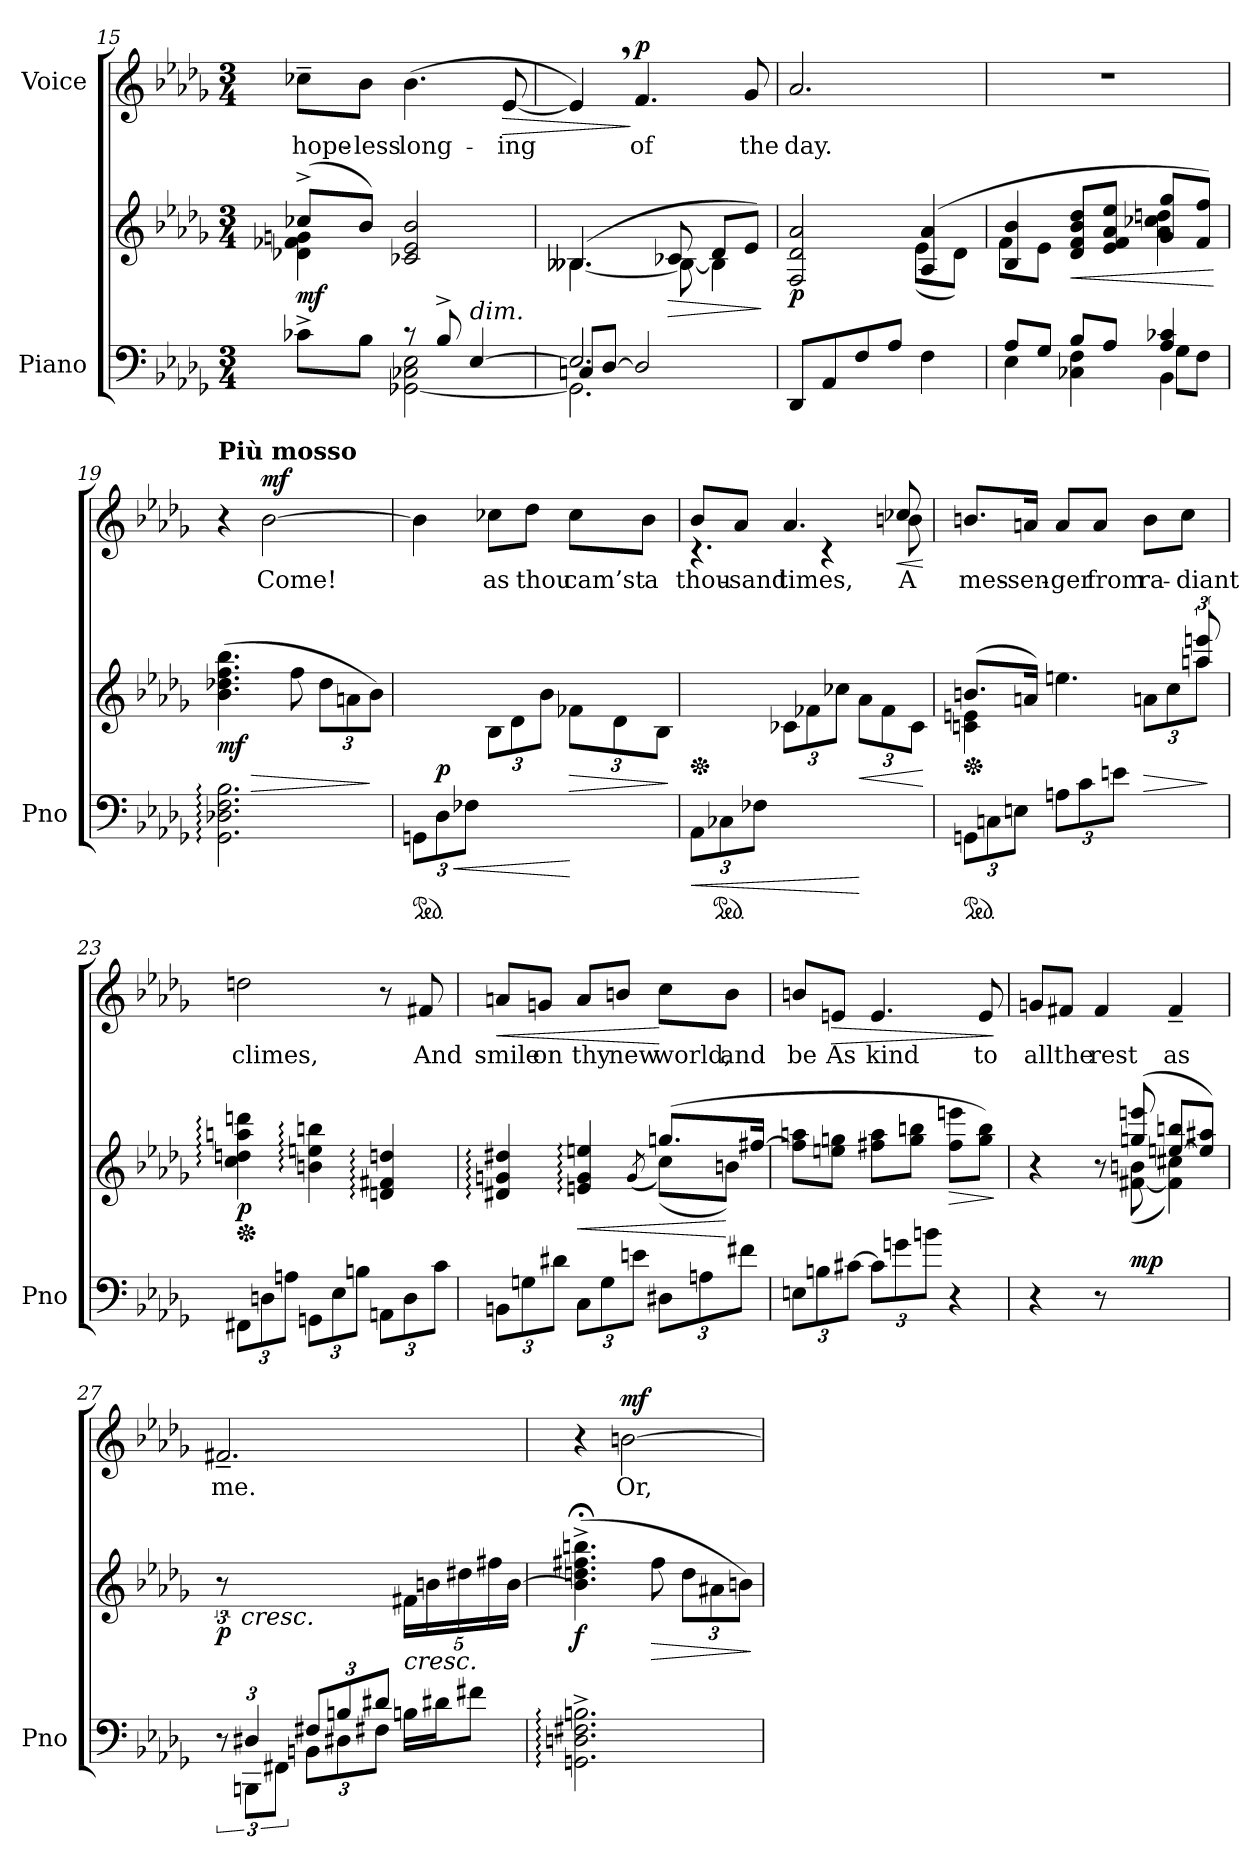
**kern	**kern	**dynam	**kern	**text	**dynam
*part2	*part2	*part2	*part1	*part1	*part1
*staff3	*staff2	*staff2/3	*staff1	*staff1	*staff1
*I"Piano	*	*	*I"Voice	*	*
*I'Pno	*	*	*	*	*
*clefF4	*clefG2	*	*clefG2	*	*
*k[b-e-a-d-g-]	*k[b-e-a-d-g-]	*	*k[b-e-a-d-g-]	*	*
*M3/4	*M3/4	*	*M3/4	*	*
=15	=15	=15	=15	=15	=15
*^	*^	*	*	*	*
!	!	!	!	!LO:DY:b	!	!LO:LY:b	!
8c-X^\L	4ryy	(>8cc-X^/L	4d-X\ 4f-X\ 4gn\	mf	8cc-X~\L	hope-	.
!	!	!	!	!	!	!LO:LY:b	!
8B-\J	.	8b-/J)	.	.	8b-\J	-less	.
!	!	!	!	!	!	!LO:LY:b	!
8r	[2GG-X\ 2C-X\ 2E-\	2c-X/ 2e-/ 2b-/	2ryy	.	(>4.b-\	long-	.
8B-^/	.	.	.	.	.	.	.
!LO:TX:a:i:t=dim.	!	!	!	!	!	!	!
[4E-/	.	.	.	.	.	.	.
!	!	!	!	!	!	!LO:LY:b	!LO:HP:b
.	.	.	.	.	[8e-/	-ing	>
=16	=16	=16	=16	=16	=16	=16	=16
*	*^	*	*	*	*	*	*
2.E-/]	2.GG-\]	8Cn/L	(>4.B--X/	[4.B--\	.	4e-,/])	.	.
.	.	[8D-/J	.	.	.	.	.	.
!	!	!	!	!	!	!	!LO:LY:b	!LO:DY:n=1:a
.	.	2D-/]	.	.	.	4.f/	of	] p
!	!	!	!	!	!LO:HP:b	!	!	!
.	.	.	8c-X/	8B--\_	>	.	.	.
.	.	.	8d-/L	4B--\]	.	.	.	.
!	!	!	!	!	!	!	!LO:LY:b	!
.	.	.	8e-/J)	.	.	8g-/	the	.
*v	*v	*v	*	*	*	*	*	*
*	*v	*v	*	*	*	*
.	.	]	.	.	.
!!LO:LB:g=z
=17	=17	=17	=17	=17	=17
*	*^	*	*	*	*
!	!	!	!LO:DY:b	!	!LO:LY:b	!
8DD-/L	2F/ 2d-/ 2a-/	2ryy	p	2.a-/	day.	.
8AA-/	.	.	.	.	.	.
8F/	.	.	.	.	.	.
8A-/J	.	.	.	.	.	.
4F\	(>4A-/ 4a-/	(<8e-\L	.	.	.	.
.	.	8d-\J)	.	.	.	.
=18	=18	=18	=18	=18	=18	=18
*^	*	*	*	*	*	*
*	*^	*	*	*	*	*	*
8A-/L	4E-\	2ryy	4B-/ 4b-/	8f\L	.	2.r	.	.
8G-/J	.	.	.	8e-\J	.	.	.	.
!	!	!	!	!	!LO:HP:b	!	!	!
8B-/L	4C-X\ 4F\	.	8d-/ 8f/ 8b-/ 8dd-/L	4ryy	<	.	.	.
8A-/J	.	.	8e-/ 8f/ 8a-/ 8ee-/J	.	.	.	.	.
4A-/ 4c-X/	4BB-\	8G-\L	8g-/ 8gg-/L	4a-\ 4cc-X\ 4ddn\	.	.	.	.
.	.	8F\J	8f/ 8ff/J)	.	.	.	.	.
*v	*v	*v	*	*	*	*	*	*
*	*v	*v	*	*	*	*
.	.	[	.	.	.
=19	=19	=19	=19	=19	=19
*	*	*	*MM94	*	*
!	!	!	!LO:TX:a:B:t=Più mosso	!	!
!	!	!LO:HP:b	!	!	!
!	!	!LO:DY:n=1:b	!	!	!
2.GG-\: 2.D-X\: 2.F\: 2.B-\:	(>4.b-\ 4.dd-X\ 4.ff\ 4.bb-\	> mf	4r	.	.
!	!	!	!	!LO:LY:b	!LO:DY:a
.	.	.	[2b-\	Come!	mf
.	8ff\	.	.	.	.
*	*Xbrackettup	*	*	*	*
.	12dd-\L	.	.	.	.
.	12an\	.	.	.	.
.	12b-\J)	]	.	.	.
=20	=20	=20	=20	=20	=20
*ped	*	*	*	*	*
*Xbrackettup	*	*	*	*	*
*	*^	*	*	*	*
(>12GGn\L	2.ryy	4ryy	.	4b-\]	.	.
!	!	!	!LO:HP:b=2	!	!	!
!	!	!	!LO:DY:n=1:a=2	!	!	!
12D-\	.	.	< p	.	.	.
12F-X\J	.	.	.	.	.	.
!	!	!	!	!	!LO:LY:b	!
2ryy	.	12B-\L	.	8cc-X\L	as	.
.	.	12d-\	.	.	.	.
!	!	!	!	!	!LO:LY:b	!
.	.	.	.	8dd-\J	thou	.
.	.	12b-\J	.	.	.	.
!	!	!	!LO:HP:n=1:b	!	!LO:LY:b	!
.	.	12f-X\L	[ >	8cc-\L	cam’st	.
.	.	12d-\	.	.	.	.
!	!	!	!	!	!LO:LY:b	!
.	.	.	.	8b-\J	a	.
.	.	12B-\J)	.	.	.	.
*	*v	*v	*	*	*	*
.	.	]	.	.	.
!!LO:LB:g=z
=21	=21	=21	=21	=21	=21
!	!	!LO:HP:b=2	!	!	!
*	*Xped	*	*	*	*
*	*^	*	*	*	*
!	!	!	!	!	!LO:LY:b	!
*	*	*	*	*^	*	*
(>12AA-\L	2.ryy	4ryy	<	8b-/L	4.r	thou-	.
*ped	*	*	*	*	*	*	*
12C-X\	.	.	.	.	.	.	.
!	!	!	!	!	!	!LO:LY:b	!
.	.	.	.	8a-/J	.	-sand	.
12F-X\J	.	.	.	.	.	.	.
!	!	!	!	!	!	!LO:LY:b	!
2ryy	.	12c-X\L	.	4.a-/	.	times,	.
.	.	12f-X\	.	.	.	.	.
.	.	.	.	.	4r	.	.
.	.	12cc-X\J	.	.	.	.	.
!	!	!	!LO:HP:n=1:b	!	!	!	!
.	.	12a-\L	[ <	.	.	.	.
.	.	12f-\	.	.	.	.	.
!	!	!	!	!	!	!LO:LY:b	!LO:HP:b
.	.	.	.	8cc-X/	8bni	A	<
.	.	12c-\J)	.	.	.	.	.
*	*v	*v	*	*	*	*	*
*	*	*	*v	*v	*	*
.	.	[	.	.	[
=22	=22	=22	=22	=22	=22
*ped	*	*	*	*	*
*	*Xped	*	*	*	*
*	*^	*	*	*	*
*	*	*^	*	*	*	*
*	*	*	*^	*	*	*	*
!	!	!	!	!	!	!	!LO:LY:b	!
(<12GGn\L	(>8.bn/L	4cn\ 4en\	2ryy	2ryy	.	8.bn/L	mes-	.
12Cn\	.	.	.	.	.	.	.	.
12En\J	.	.	.	.	.	.	.	.
!	!	!	!	!	!	!	!LO:LY:b	!
.	16an/Jk)	.	.	.	.	16an/Jk	-sen-	.
!	!	!	!	!	!	!	!LO:LY:b	!
12An\L	(>4.een\	2ryy	.	.	.	8a/L	-ger	.
12c\	.	.	.	.	.	.	.	.
!	!	!	!	!	!	!	!LO:LY:b	!
.	.	.	.	.	.	8a/J	from	.
12en\J	.	.	.	.	.	.	.	.
*	*	*	*brackettup	*Xbrackettup	*	*	*	*
!	!	!	!	!	!LO:HP:b	!	!LO:LY:b	!
4ryy	.	.	12reyy	12an\L	>	8b\L	ra-	.
.	.	.	12rgyy	12cc\	.	.	.	.
!	!	!	!	!	!	!	!LO:LY:b	!
.	8ryy)	.	.	.	.	8cc\J	-diant	.
.	.	.	12aa-/ 12eeen/	12aan\J)	.	.	.	.
*	*v	*v	*v	*v	*	*	*	*
.	.	]	.	.	.
=23	=23	=23	=23	=23	=23
*	*Xped	*	*	*	*
*	*	*	*MM90	*	*
!	!	!LO:DY:b	!	!LO:LY:b	!
12FF#X\L	4cc\: 4ddn\: 4aan\: 4dddn\:	p	2ddn\	climes,	.
12Dn\	.	.	.	.	.
12An\J	.	.	.	.	.
12GGn\L	4bn\: 4een\: 4bbn\:	.	.	.	.
12E-\	.	.	.	.	.
12Bn\J	.	.	.	.	.
12AAn\L	4dn/: 4f#X/: 4ddn/:	.	8r	.	.
12D\	.	.	.	.	.
!	!	!	!	!LO:LY:b	!
.	.	.	8f#X/	And	.
12c\J	.	.	.	.	.
!!LO:LB:g=z
=24	=24	=24	=24	=24	=24
*	*^	*	*	*	*
!	!	!	!	!	!LO:LY:b	!LO:HP:b
12BBn\L	4d#X/: 4gn/: 4dd#X/:	2ryy	.	8an/L	smile	<
12Gn\	.	.	.	.	.	.
!	!	!	!	!	!LO:LY:b	!
.	.	.	.	8gn/J	on	.
12d#X\J	.	.	.	.	.	.
!	!	!	!LO:HP:b	!	!LO:LY:b	!
12C\L	4en/: 4g/: 4een/:	.	<	8a/L	thy	.
12G\	.	.	.	.	.	.
!	!	!	!	!	!LO:LY:b	!
.	.	.	.	8bn/J	new	.
12en\J	.	.	.	.	.	.
.	.	(<8qg/	.	.	.	.
!	!	!	!	!	!LO:LY:b	!
12D#X\L	(>8.ggn/L	(<8cc\L)	.	8cc\L	world,	[
12An\	.	.	.	.	.	.
!	!	!	!	!	!LO:LY:b	!
.	.	8bn\J)	[	8b\J	and	.
12f#X\J	.	.	.	.	.	.
.	[16ff#X/Jk	.	.	.	.	.
*	*v	*v	*	*	*	*
=25	=25	=25	=25	=25	=25
*	*	*	*MM86	*	*
!	!	!	!	!LO:LY:b	!
12En\L	8ff#\] 8aan\L	.	8bn/L	be	.
12Bn\	.	.	.	.	.
!	!	!	!	!LO:LY:b	!LO:HP:b
.	8een\ 8ggn\J	.	8en/J	As	>
[12c#X\J	.	.	.	.	.
!	!	!	!	!LO:LY:b	!
12c#\L]	8ff#X\ 8aa\L	.	4.e/	kind	.
12gn\	.	.	.	.	.
.	8gg\ 8bbn\J	.	.	.	.
12bn\J	.	.	.	.	.
!	!	!LO:HP:b	!	!	!
4r	8ff#\ 8eeen\L	>	.	.	.
!	!	!	!	!LO:LY:b	!
.	8gg\ 8bb\J)	.	8e/	to	.
.	.	]	.	.	]
=26	=26	=26	=26	=26	=26
*	*^	*	*	*	*
!	!	!	!	!	!LO:LY:b	!
4r	4r	4.ryy	.	8gn/L	all	.
!	!	!	!	!	!LO:LY:b	!
.	.	.	.	8f#X/J	the	.
!	!	!	!	!	!LO:LY:b	!
8r	8r	.	.	4f#/	rest	.
!	!	!	!LO:DY:a=2	!	!	!
4.ryy	(>8ggn/ 8eeen/	(<[8f#X\ 8bn\	mp	.	.	.
!	!	!	!	!	!LO:LY:b	!
.	[8een/ 8bbn/L	4f#\] 4cc#X\)	.	4f#~/	as	.
.	8ee/] 8aa#X/J)	.	.	.	.	.
*	*v	*v	*	*	*	*
!!LO:PB:g=z
=27	=27	=27	=27	=27	=27
*^	*	*	*	*	*
*	*	*brackettup	*	*	*	*
*v	*v	*	*	*	*	*
*	*	*	*MM78	*	*
*^	*	*	*	*	*
!	!	!	!LO:DY:b	!	!LO:LY:b	!
12ryy	12r	12r	p	2.f#X~/	me.	.
!	!	!LO:TX:b:i:t=cresc.	!	!	!	!
(>6D#X/	12BBBn\L	12%5ryy	.	.	.	.
.	12FF#X\J	.	.	.	.	.
*brackettup	*Xbrackettup	*	*	*	*	*
12F#X/L	12BBn\L	.	.	.	.	.
12Bn/	12D#X\	.	.	.	.	.
12d#X/J	12F#X\J	.	.	.	.	.
*	*	*Xbrackettup	*	*	*	*
!	!	!	!LO:HP:b	!	!	!
4ryy	16Bn\LL	20f#X\LL	<	.	.	.
.	.	20bn\	.	.	.	.
.	16d#X\J	.	.	.	.	.
.	.	20dd#X\	.	.	.	.
.	8f#X\J	.	.	.	.	.
.	.	20ff#X\	.	.	.	.
.	.	[20b\JJ)	.	.	.	.
*v	*v	*	*	*	*	*
=28	=28	=28	=28	=28	=28
*	*	*	*^	*	*
!	!	!LO:DY:b	!	!	!	!
2.GGn\:^ 2.Dn\:^ 2.F#X\:^ 2.Bn\:^	(>4.bn\];<^ 4.ddn\;<^ 4.ff#X\;<^ 4.bbn\;<^	f	4r	4ryy	.	.
!	!	!	!	!	!LO:LY:b	!LO:DY:a
.	.	.	[2bn\	4ryy	Or,	mf
!	!	!LO:HP:n=1:b	!	!	!	!
.	8ff#\	[ >	.	.	.	.
.	12dd\L	.	.	4ryy	.	.
.	12a#X\	.	.	.	.	.
.	12b\J)	.	.	.	.	.
*	*	*	*v	*v	*	*
.	.	]	.	.	.
=	=	=	=	=	=
*-	*-	*-	*-	*-	*-
